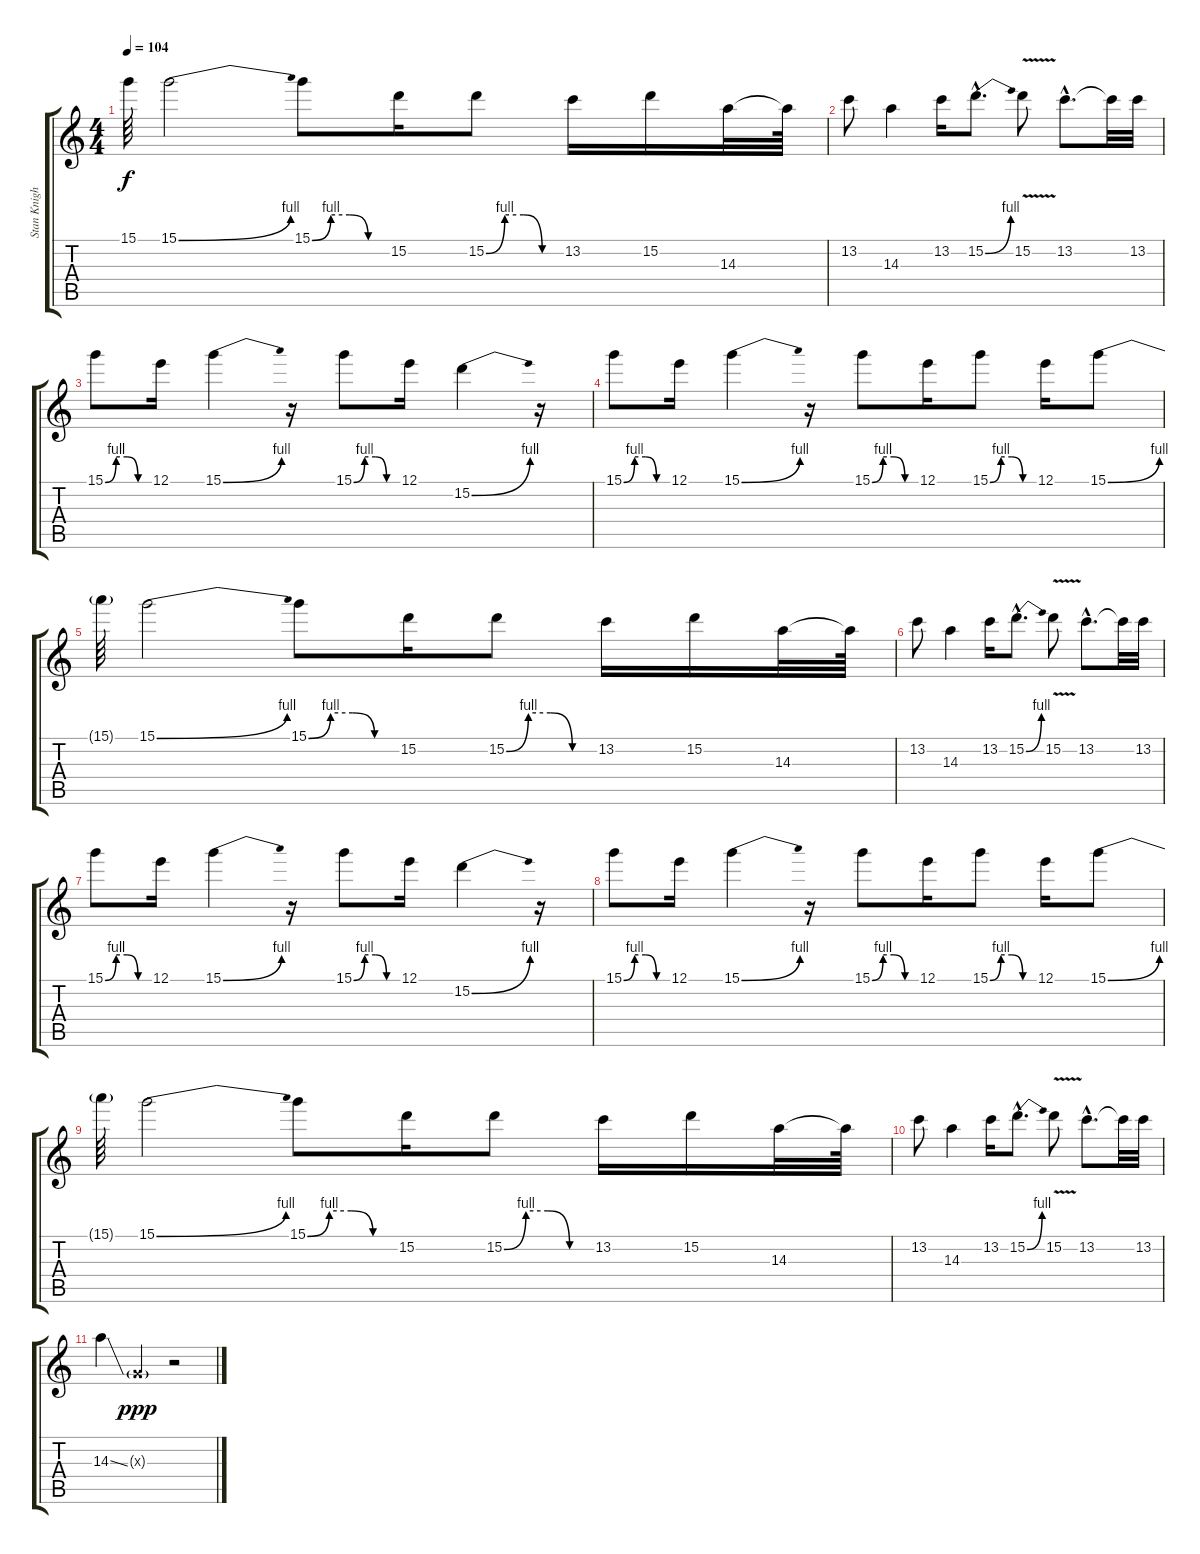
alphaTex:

\track ("Stan Knight " "Stan Knigh") {instrument distortionguitar}
\staff {score tabs}
\tuning (E4 B3 G3 D3 A2 E2) {hide}
\ts (4 4)
\tempo 104
\clef g2
\ks c
15.1{t}.64{dy f} 15.1{be (bend 0 0 60 4)}.2 15.1{be (custom 0 0 15 4 30 4 45 0 60 0)}.8 15.2.16 15.2{be (custom 0 0 15 4 30 4 45 0 60 0)}.8 13.2.16 15.2.16 14.3.32 14.3{t}.64 |
13.2.8 14.3.4 13.2.16 15.2{be (bend 0 0 60 4) hac}.8{d} 15.2{v}.8 13.2{hac}.8{d} 13.2{t}.32 13.2.32 |
15.1{be (custom 0 0 15 4 30 4 45 0 60 0)}.8 12.1.16 15.1{be (bend 0 0 60 4)}.4 r.16 15.1{be (custom 0 0 15 4 30 4 45 0 60 0)}.8 12.1.16 15.2{be (bend 0 0 60 4)}.4 r.16 |
15.1{be (custom 0 0 15 4 30 4 45 0 60 0)}.8 12.1.16 15.1{be (bend 0 0 60 4)}.4 r.16 15.1{be (custom 0 0 15 4 30 4 45 0 60 0)}.8 12.1.16 15.1{be (custom 0 0 15 4 30 4 45 0 60 0)}.8 12.1.16 15.1{be (bend 0 0 60 4)}.8 |
15.1{t}.64 15.1{be (bend 0 0 60 4)}.2 15.1{be (custom 0 0 15 4 30 4 45 0 60 0)}.8 15.2.16 15.2{be (custom 0 0 15 4 30 4 45 0 60 0)}.8 13.2.16 15.2.16 14.3.32 14.3{t}.64 |
13.2.8 14.3.4 13.2.16 15.2{be (bend 0 0 60 4) hac}.8{d} 15.2{v}.8 13.2{hac}.8{d} 13.2{t}.32 13.2.32 |
15.1{be (custom 0 0 15 4 30 4 45 0 60 0)}.8 12.1.16 15.1{be (bend 0 0 60 4)}.4 r.16 15.1{be (custom 0 0 15 4 30 4 45 0 60 0)}.8 12.1.16 15.2{be (bend 0 0 60 4)}.4 r.16 |
15.1{be (custom 0 0 15 4 30 4 45 0 60 0)}.8 12.1.16 15.1{be (bend 0 0 60 4)}.4 r.16 15.1{be (custom 0 0 15 4 30 4 45 0 60 0)}.8 12.1.16 15.1{be (custom 0 0 15 4 30 4 45 0 60 0)}.8 12.1.16 15.1{be (bend 0 0 60 4)}.8 |
15.1{t}.64 15.1{be (bend 0 0 60 4)}.2 15.1{be (custom 0 0 15 4 30 4 45 0 60 0)}.8 15.2.16 15.2{be (custom 0 0 15 4 30 4 45 0 60 0)}.8 13.2.16 15.2.16 14.3.32 14.3{t}.64 |
13.2.8 14.3.4 13.2.16 15.2{be (bend 0 0 60 4) hac}.8{d} 15.2{v}.8 13.2{hac}.8{d} 13.2{t}.32 13.2.32 |
14.3{ss}.4 0.3{g x}.4{dy ppp} r.2
